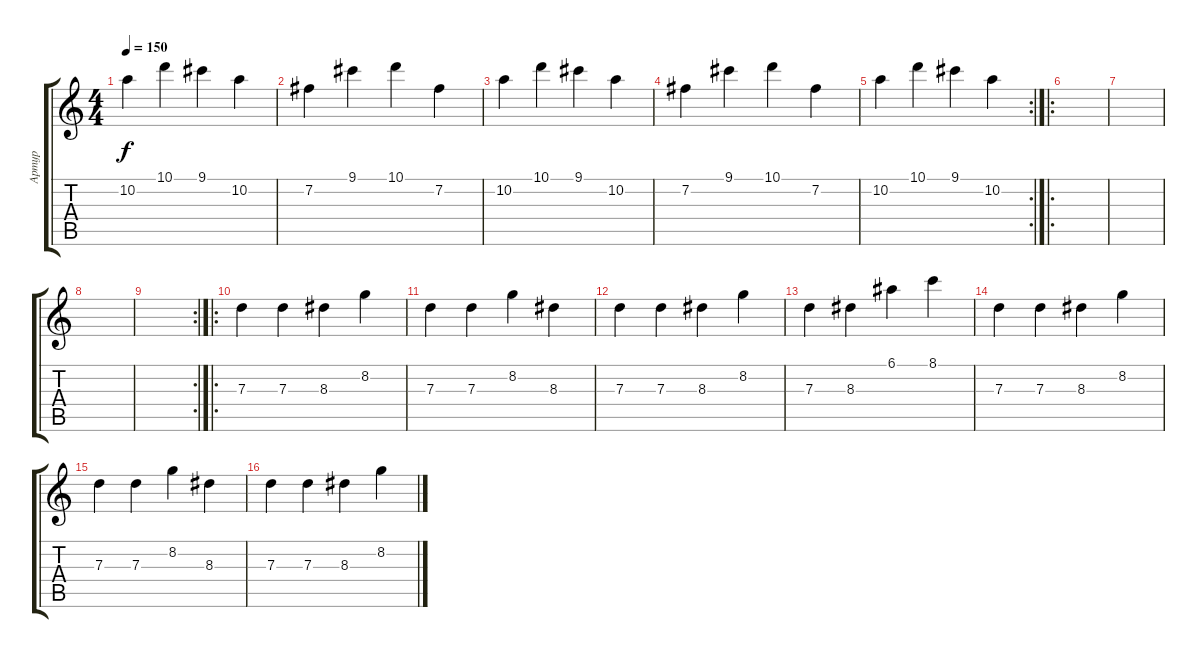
\track ("Артур" "Артур") {instrument distortionguitar}
\staff {score tabs}
\tuning (E4 B3 G3 D3 A2 E2) {hide}
\ts (4 4)
\tempo 150
\clef g2
\ks c
10.2.4{dy f} 10.1.4 9.1.4 10.2.4 |
7.2.4 9.1.4 10.1.4 7.2.4 |
10.2.4 10.1.4 9.1.4 10.2.4 |
7.2.4 9.1.4 10.1.4 7.2.4 |
\rc 2
10.2.4 10.1.4 9.1.4 10.2.4 |
\ro
|
|
|
\rc 2
|
\ro
7.3.4 7.3.4 8.3.4 8.2.4 |
7.3.4 7.3.4 8.2.4 8.3.4 |
7.3.4 7.3.4 8.3.4 8.2.4 |
7.3.4 8.3.4 6.1.4 8.1.4 |
7.3.4 7.3.4 8.3.4 8.2.4 |
7.3.4 7.3.4 8.2.4 8.3.4 |
7.3.4 7.3.4 8.3.4 8.2.4
